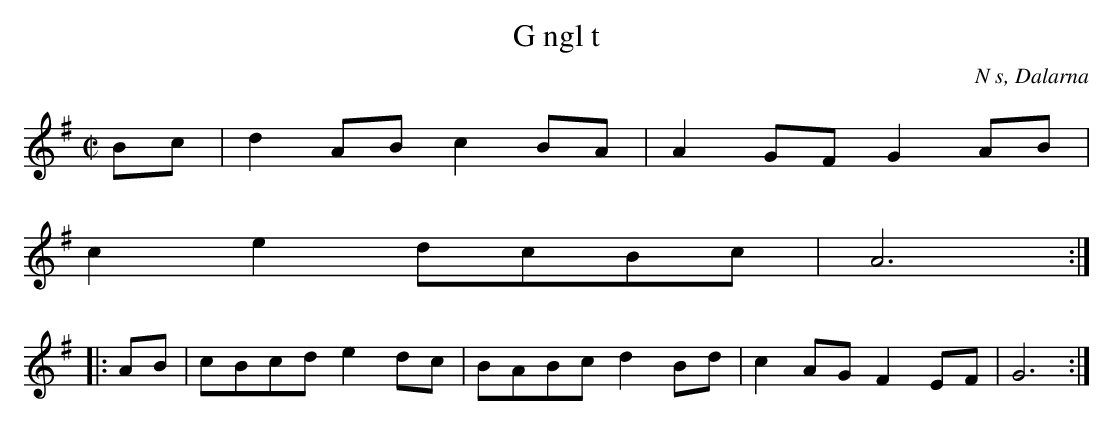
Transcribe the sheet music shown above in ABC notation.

X:1
T:G ngl t
O:N s, Dalarna
L:1/8
M:C|
K:G
Bc | d2 AB c2 BA | A2 GF G2 AB |$ c2 e2 dcBc | A6 ::$
AB | cBcd e2 dc | BABc d2 Bd | c2 AG F2 EF | G6:|]
